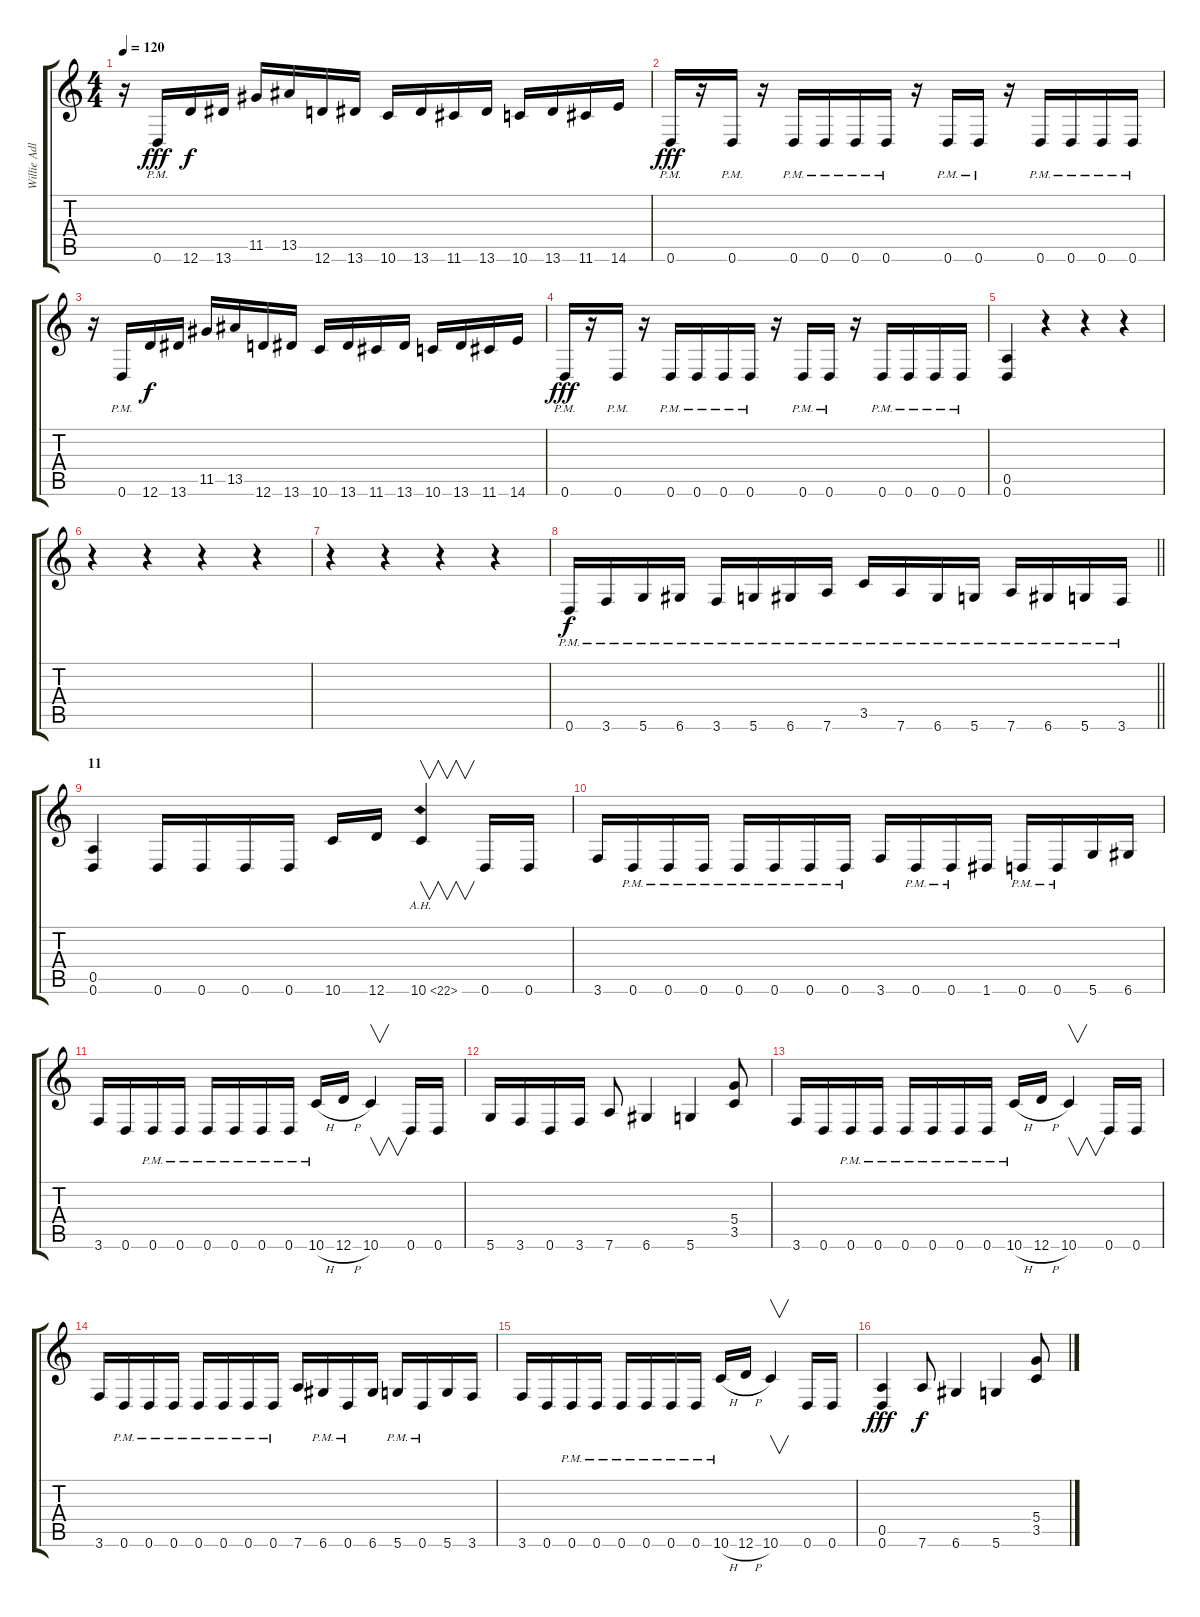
\track ("Willie Adler" "Willie Adl") {instrument distortionguitar}
\staff {score tabs}
\tuning (E4 B3 G3 D3 A2 D2) {hide}
\ts (4 4)
\tempo 120
\clef g2
\ks c
r.16{dy fff} 0.6{pm}.16 12.6.16{dy f} 13.6.16 11.5.16 13.5.16 12.6.16 13.6.16 10.6.16 13.6.16 11.6.16 13.6.16 10.6.16 13.6.16 11.6.16 14.6.16 |
0.6{pm}.16{dy fff} r.16 0.6{pm}.16 r.16 0.6{pm}.16 0.6{pm}.16 0.6{pm}.16 0.6{pm}.16 r.16 0.6{pm}.16 0.6{pm}.16 r.16 0.6{pm}.16 0.6{pm}.16 0.6{pm}.16 0.6{pm}.16 |
r.16 0.6{pm}.16 12.6.16{dy f} 13.6.16 11.5.16 13.5.16 12.6.16 13.6.16 10.6.16 13.6.16 11.6.16 13.6.16 10.6.16 13.6.16 11.6.16 14.6.16 |
0.6{pm}.16{dy fff} r.16 0.6{pm}.16 r.16 0.6{pm}.16 0.6{pm}.16 0.6{pm}.16 0.6{pm}.16 r.16 0.6{pm}.16 0.6{pm}.16 r.16 0.6{pm}.16 0.6{pm}.16 0.6{pm}.16 0.6{pm}.16 |
(0.5 0.6).4 r.4 r.4 r.4 |
r.4 r.4 r.4 r.4 |
r.4 r.4 r.4 r.4 |
\barLineRight lightlight
0.6{pm}.16{dy f} 3.6{pm}.16 5.6{pm}.16 6.6{pm}.16 3.6{pm}.16 5.6{pm}.16 6.6{pm}.16 7.6{pm}.16 3.5{pm}.16 7.6{pm}.16 6.6{pm}.16 5.6{pm}.16 7.6{pm}.16 6.6{pm}.16 5.6{pm}.16 3.6{pm}.16 |
\section ("" "11")
(0.5 0.6).4 0.6.16 0.6.16 0.6.16 0.6.16 10.6.16 12.6.16 10.6{ah 12}.4{v} 0.6.16 0.6.16 |
3.6.16 0.6{pm}.16 0.6{pm}.16 0.6{pm}.16 0.6{pm}.16 0.6{pm}.16 0.6{pm}.16 0.6{pm}.16 3.6.16 0.6{pm}.16 0.6{pm}.16 1.6.16 0.6{pm}.16 0.6{pm}.16 5.6.16 6.6.16 |
3.6.16 0.6.16 0.6{pm}.16 0.6{pm}.16 0.6{pm}.16 0.6{pm}.16 0.6{pm}.16 0.6{pm}.16 10.6{h pm}.16 12.6{h}.16 10.6.4{v} 0.6.16 0.6.16 |
5.6.16 3.6.16 0.6.16 3.6.16 7.6.8 6.6.4 5.6.4 (5.4 3.5).8 |
3.6.16 0.6.16 0.6{pm}.16 0.6{pm}.16 0.6{pm}.16 0.6{pm}.16 0.6{pm}.16 0.6{pm}.16 10.6{h pm}.16 12.6{h}.16 10.6.4{v} 0.6.16 0.6.16 |
3.6.16 0.6{pm}.16 0.6{pm}.16 0.6{pm}.16 0.6{pm}.16 0.6{pm}.16 0.6{pm}.16 0.6{pm}.16 7.6.16 6.6{pm}.16 0.6{pm}.16 6.6.16 5.6{pm}.16 0.6{pm}.16 5.6.16 3.6.16 |
3.6.16 0.6.16 0.6{pm}.16 0.6{pm}.16 0.6{pm}.16 0.6{pm}.16 0.6{pm}.16 0.6{pm}.16 10.6{h pm}.16 12.6{h}.16 10.6.4{v} 0.6.16 0.6.16 |
(0.5 0.6).4{dy fff} 7.6.8{dy f} 6.6.4 5.6.4 (5.4 3.5).8
